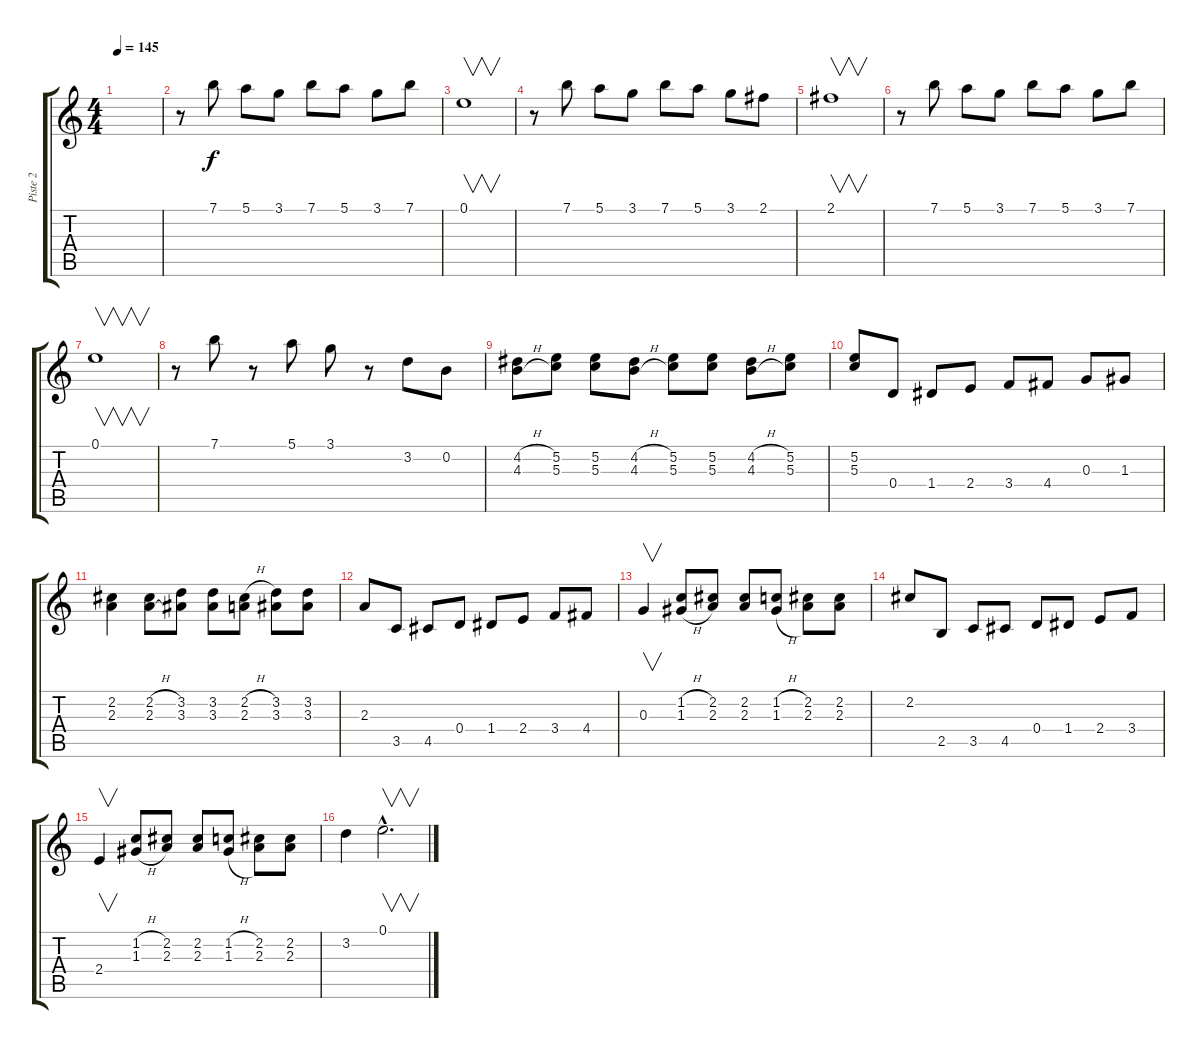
\track ("Piste 2" "Piste 2") {instrument acousticguitarnylon}
\staff {score tabs}
\tuning (E4 B3 G3 D3 A2 E2) {hide}
\ts (4 4)
\tempo 145
\clef g2
\ks c
|
r.8 7.1.8 5.1.8 3.1.8 7.1.8 5.1.8 3.1.8 7.1.8 |
0.1.1{v} |
r.8 7.1.8 5.1.8 3.1.8 7.1.8 5.1.8 3.1.8 2.1.8 |
2.1.1{v} |
r.8 7.1.8 5.1.8 3.1.8 7.1.8 5.1.8 3.1.8 7.1.8 |
0.1.1{v} |
r.8 7.1.8 r.8 5.1.8 3.1.8 r.8 3.2.8 0.2.8 |
(4.2{h} 4.3{h}).8 (5.2 5.3).8 (5.2 5.3).8 (4.2{h} 4.3{h}).8 (5.2 5.3).8 (5.2 5.3).8 (4.2{h} 4.3{h}).8 (5.2 5.3).8 |
(5.2 5.3).8 0.4.8 1.4.8 2.4.8 3.4.8 4.4.8 0.3.8 1.3.8 |
(2.2 2.3).4 (2.2{h} 2.3{h}).8 (3.2 3.3).8 (3.2 3.3).8 (2.2{h} 2.3).8 (3.2 3.3).8 (3.2 3.3).8 |
2.3.8 3.5.8 4.5.8 0.4.8 1.4.8 2.4.8 3.4.8 4.4.8 |
0.3.4{v} (1.2{h} 1.3{h}).8 (2.2 2.3).8 (2.2 2.3).8 (1.2{h} 1.3{h}).8 (2.2 2.3).8 (2.2 2.3).8 |
2.2.8 2.5.8 3.5.8 4.5.8 0.4.8 1.4.8 2.4.8 3.4.8 |
2.4.4{v} (1.2{h} 1.3{h}).8 (2.2 2.3).8 (2.2 2.3).8 (1.2{h} 1.3{h}).8 (2.2 2.3).8 (2.2 2.3).8 |
3.2.4 0.1{hac}.2{v d}
